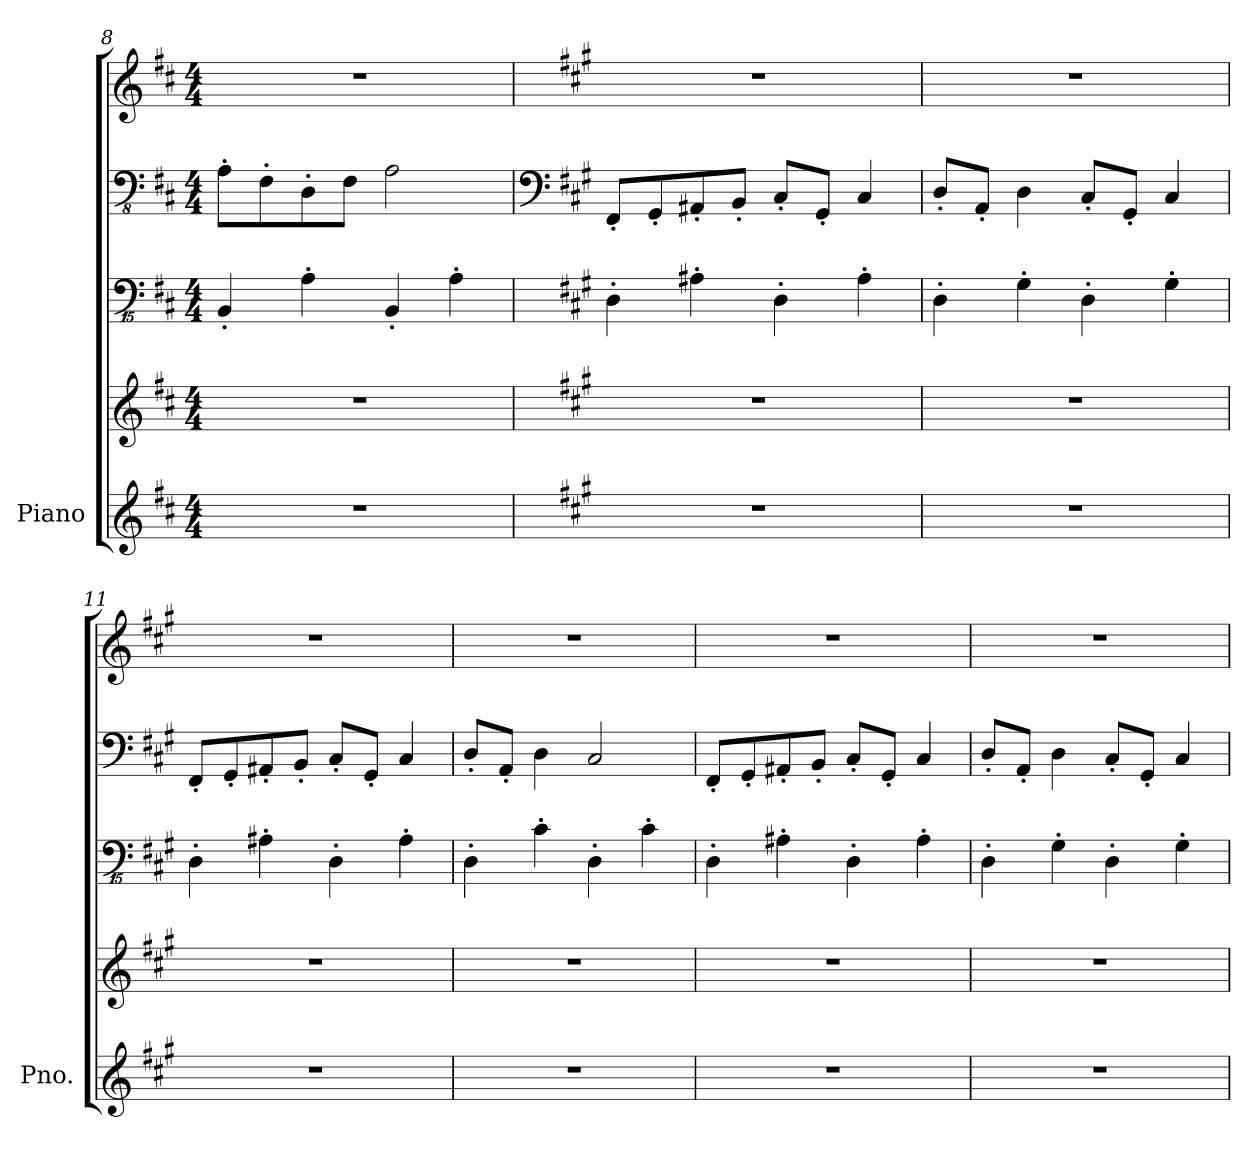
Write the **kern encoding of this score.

**kern	**kern	**kern	**kern	**kern
*part1	*part1	*part1	*part1	*part1
*staff5	*staff4	*staff3	*staff2	*staff1
*I"Piano	*	*	*	*
*I'Pno.	*	*	*	*
*clefG2	*clefG2	*clefFvv4	*clefFv4	*clefG2
*k[f#c#]	*k[f#c#]	*k[f#c#]	*k[f#c#]	*k[f#c#]
*M4/4	*M4/4	*M4/4	*M4/4	*M4/4
=8	=8	=8	=8	=8
1r	1r	4BBBB'/	8AA'\L	1r
.	.	.	8FF#'\	.
.	.	4AAA'\	8DD'\	.
.	.	.	8FF#\J	.
.	.	4BBBB'/	2AA\	.
.	.	4AAA'\	.	.
=9	=9	=9	=9	=9
*	*	*	*clefF4	*
*k[f#c#g#]	*k[f#c#g#]	*k[f#c#g#]	*k[f#c#g#]	*k[f#c#g#]
1r	1r	4DDD'\	8FF#'/L	1r
.	.	.	8GG#'/	.
.	.	4AAA#X'\	8AA#X'/	.
.	.	.	8BB'/J	.
.	.	4DDD'\	8C#'/L	.
.	.	.	8GG#'/J	.
.	.	4AAA#'\	4C#/	.
=10	=10	=10	=10	=10
1r	1r	4DDD'\	8D'/L	1r
.	.	.	8AA'/J	.
.	.	4GGG#'\	4D\	.
.	.	4DDD'\	8C#'/L	.
.	.	.	8GG#'/J	.
.	.	4GGG#'\	4C#/	.
=11	=11	=11	=11	=11
1r	1r	4DDD'\	8FF#'/L	1r
.	.	.	8GG#'/	.
.	.	4AAA#X'\	8AA#X'/	.
.	.	.	8BB'/J	.
.	.	4DDD'\	8C#'/L	.
.	.	.	8GG#'/J	.
.	.	4AAA#'\	4C#/	.
=12	=12	=12	=12	=12
1r	1r	4DDD'\	8D'/L	1r
.	.	.	8AA'/J	.
.	.	4CC#'\	4D\	.
.	.	4DDD'\	2C#/	.
.	.	4CC#'\	.	.
!!LO:PB:g=z
=13	=13	=13	=13	=13
*	*	*	*	*MM96
1r	1r	4DDD'\	8FF#'/L	1r
.	.	.	8GG#'/	.
.	.	4AAA#X'\	8AA#X'/	.
.	.	.	8BB'/J	.
.	.	4DDD'\	8C#'/L	.
.	.	.	8GG#'/J	.
.	.	4AAA#'\	4C#/	.
=14	=14	=14	=14	=14
1r	1r	4DDD'\	8D'/L	1r
.	.	.	8AA'/J	.
.	.	4GGG#'\	4D\	.
.	.	4DDD'\	8C#'/L	.
.	.	.	8GG#'/J	.
.	.	4GGG#'\	4C#/	.
=	=	=	=	=
*-	*-	*-	*-	*-
